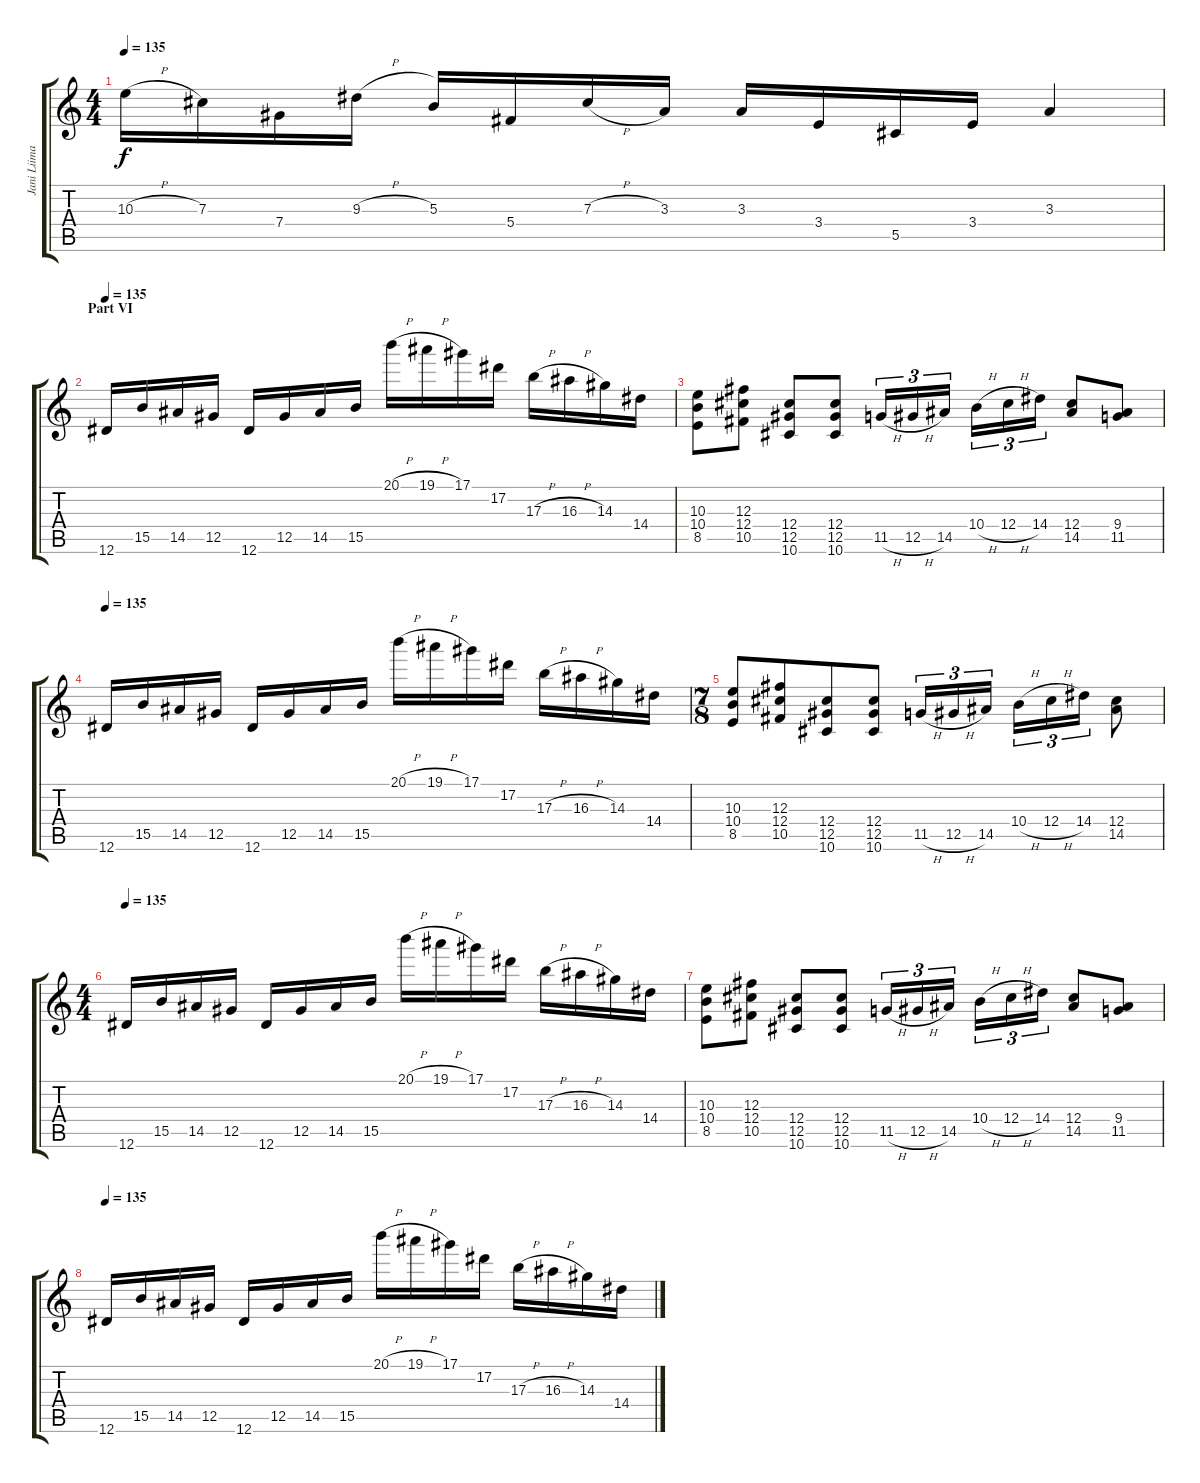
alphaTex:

\track ("Jani Liimatainen - Guitar" "Jani Liima") {instrument distortionguitar}
\staff {score tabs}
\tuning (Eb4 Bb3 Gb3 Db3 Ab2 Eb2) {hide}
\ts (4 4)
\tempo 135
\clef g2
\ks c
10.3{h}.16{dy f} 7.3.16 7.4.16 9.3{h}.16 5.3.16 5.4.16 7.3{h}.16 3.3.16 3.3.16 3.4.16 5.5.16 3.4.16 3.3.4 |
\section ("" "Part VI")
\tempo 135
12.6.16{instrument distortionguitar} 15.5.16 14.5.16 12.5.16 12.6.16 12.5.16 14.5.16 15.5.16 20.1{h}.16 19.1{h}.16 17.1.16 17.2.16 17.3{h}.16 16.3{h}.16 14.3.16 14.4.16 |
(10.3 10.4 8.5).8 (12.3 12.4 10.5).8 (12.4 12.5 10.6).8 (12.4 12.5 10.6).8 11.5{h}.16{tu (3 2)} 12.5{h}.16{tu (3 2)} 14.5.16{tu (3 2)} 10.4{h}.16{tu (3 2)} 12.4{h}.16{tu (3 2)} 14.4.16{tu (3 2)} (12.4 14.5).8 (9.4 11.5).8 |
\tempo 135
12.6.16{instrument distortionguitar} 15.5.16 14.5.16 12.5.16 12.6.16 12.5.16 14.5.16 15.5.16 20.1{h}.16 19.1{h}.16 17.1.16 17.2.16 17.3{h}.16 16.3{h}.16 14.3.16 14.4.16 |
\ts (7 8)
(10.3 10.4 8.5).8 (12.3 12.4 10.5).8 (12.4 12.5 10.6).8 (12.4 12.5 10.6).8 11.5{h}.16{tu (3 2)} 12.5{h}.16{tu (3 2)} 14.5.16{tu (3 2)} 10.4{h}.16{tu (3 2)} 12.4{h}.16{tu (3 2)} 14.4.16{tu (3 2)} (12.4 14.5).8 |
\ts (4 4)
\tempo 135
12.6.16{instrument distortionguitar} 15.5.16 14.5.16 12.5.16 12.6.16 12.5.16 14.5.16 15.5.16 20.1{h}.16 19.1{h}.16 17.1.16 17.2.16 17.3{h}.16 16.3{h}.16 14.3.16 14.4.16 |
(10.3 10.4 8.5).8 (12.3 12.4 10.5).8 (12.4 12.5 10.6).8 (12.4 12.5 10.6).8 11.5{h}.16{tu (3 2)} 12.5{h}.16{tu (3 2)} 14.5.16{tu (3 2)} 10.4{h}.16{tu (3 2)} 12.4{h}.16{tu (3 2)} 14.4.16{tu (3 2)} (12.4 14.5).8 (9.4 11.5).8 |
\tempo 135
12.6.16{instrument distortionguitar} 15.5.16 14.5.16 12.5.16 12.6.16 12.5.16 14.5.16 15.5.16 20.1{h}.16 19.1{h}.16 17.1.16 17.2.16 17.3{h}.16 16.3{h}.16 14.3.16 14.4.16
